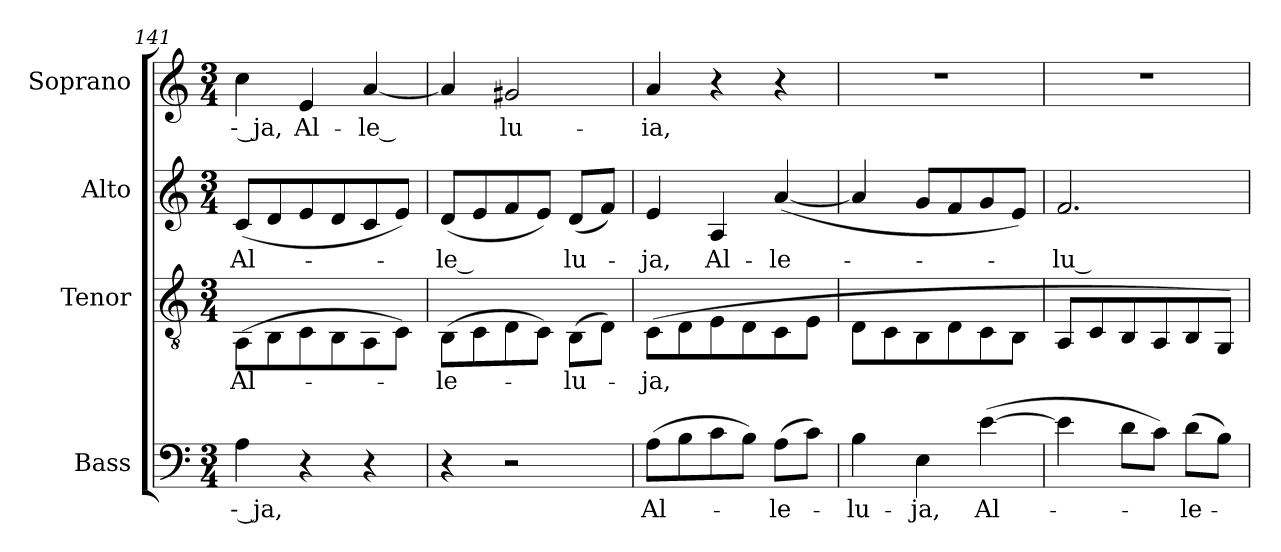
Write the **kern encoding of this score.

**kern	**text	**kern	**text	**kern	**text	**kern	**text
*part4	*part4	*part3	*part3	*part2	*part2	*part1	*part1
*staff4	*staff4	*staff3	*staff3	*staff2	*staff2	*staff1	*staff1
*I"Bass	*	*I"Tenor	*	*I"Alto	*	*I"Soprano	*
*I'B	*	*I'T	*	*I'A	*	*I'S	*
!!LO:PB:g=z
*clefF4	*	*clefGv2	*	*clefG2	*	*clefG2	*
*k[]	*	*k[]	*	*k[]	*	*k[]	*
*C:	*	*C:	*	*C:	*	*C:	*
*M3/4	*	*M3/4	*	*M3/4	*	*M3/4	*
=141	=141	=141	=141	=141	=141	=141	=141
!	!LO:LY:b:color=#000000	!	!	!	!	!	!
!	!	!	!LO:LY:b:color=#000000	!	!	!	!
!	!	!	!	!	!LO:LY:b:color=#000000	!	!
!	!	!	!	!	!	!	!LO:LY:b:color=#000000
4Ai\	-- ja,	(8AAi\L	-Al-	(8ci/L	Al-	4cci\	-- ja,
.	.	8BBi\	.	8di/	.	.	.
!	!	!	!	!	!	!	!LO:LY:b:color=#000000
4r	.	8Ci\	.	8ei/	.	4ei/	Al-
.	.	8BBi\	.	8di/	.	.	.
!	!	!	!	!	!	!	!LO:LY:b:color=#000000
4r	.	8AAi\	.	8ci/	.	[4ai/	-le --
.	.	8Ci\J)	.	8ei/J)	.	.	.
=142	=142	=142	=142	=142	=142	=142	=142
!	!	!	!LO:LY:b:color=#000000	!	!	!	!
!	!	!	!	!	!LO:LY:b:color=#000000	!	!
4r	.	(8BBi\L	-le-	(8di/L	-le --	4ai/]	.
.	.	8Ci\	.	8ei/	.	.	.
!	!	!	!	!	!	!	!LO:LY:b:color=#000000
2r	.	8Di\	.	8fi/	.	2g#Xi/	-lu-
.	.	8Ci\J)	.	8ei/J)	.	.	.
!	!	!	!LO:LY:b:color=#000000	!	!	!	!
!	!	!	!	!	!LO:LY:b:color=#000000	!	!
.	.	(8BBi\L	-lu-	(8di/L	-lu-	.	.
.	.	8Di\J)	.	8fi/J)	.	.	.
=143	=143	=143	=143	=143	=143	=143	=143
!	!LO:LY:b:color=#000000	!	!	!	!	!	!
!	!	!	!LO:LY:b:color=#000000	!	!	!	!
!	!	!	!	!	!LO:LY:b:color=#000000	!	!
!	!	!	!	!	!	!	!LO:LY:b:color=#000000
(8Ai\L	Al-	(8Ci\L	-ja,	4ei/	-ja,	4ai/	-ia,
8Bi\	.	8Di\	.	.	.	.	.
!	!	!	!	!	!LO:LY:b:color=#000000	!	!
8ci\	.	8Ei\	.	4Ai/	Al-	4r	.
8Bi\J)	.	8Di\	.	.	.	.	.
!	!LO:LY:b:color=#000000	!	!	!	!	!	!
!	!	!	!	!	!LO:LY:b:color=#000000	!	!
(8Ai\L	-le-	8Ci\	.	([4ai/	-le-	4r	.
8ci\J)	.	8Ei\J	.	.	.	.	.
=144	=144	=144	=144	=144	=144	=144	=144
!	!LO:LY:b:color=#000000	!	!	!	!	!LO:N:vis=1	!
4Bi\	-lu-	8Di\L	.	4ai/]	.	2.r	.
.	.	8Ci\	.	.	.	.	.
!	!LO:LY:b:color=#000000	!	!	!	!	!	!
4Ei\	-ja,	8BBi\	.	8gi/L	.	.	.
.	.	8Di\	.	8fi/	.	.	.
!	!LO:LY:b:color=#000000	!	!	!	!	!	!
([4ei\	Al-	8Ci\	.	8gi/	.	.	.
.	.	8BBi\J	.	8ei/J)	.	.	.
=145	=145	=145	=145	=145	=145	=145	=145
!	!	!	!	!	!LO:LY:b:color=#000000	!LO:N:vis=1	!
4ei\]	.	8AAi/L	.	2.fi/	-lu --	2.r	.
.	.	8Ci/	.	.	.	.	.
8di\L	.	8BBi/	.	.	.	.	.
8ci\J)	.	8AAi/	.	.	.	.	.
!	!LO:LY:b:color=#000000	!	!	!	!	!	!
(8di\L	-le-	8BBi/	.	.	.	.	.
8Bi\J)	.	8GGi/J)	.	.	.	.	.
=	=	=	=	=	=	=	=
*-	*-	*-	*-	*-	*-	*-	*-
